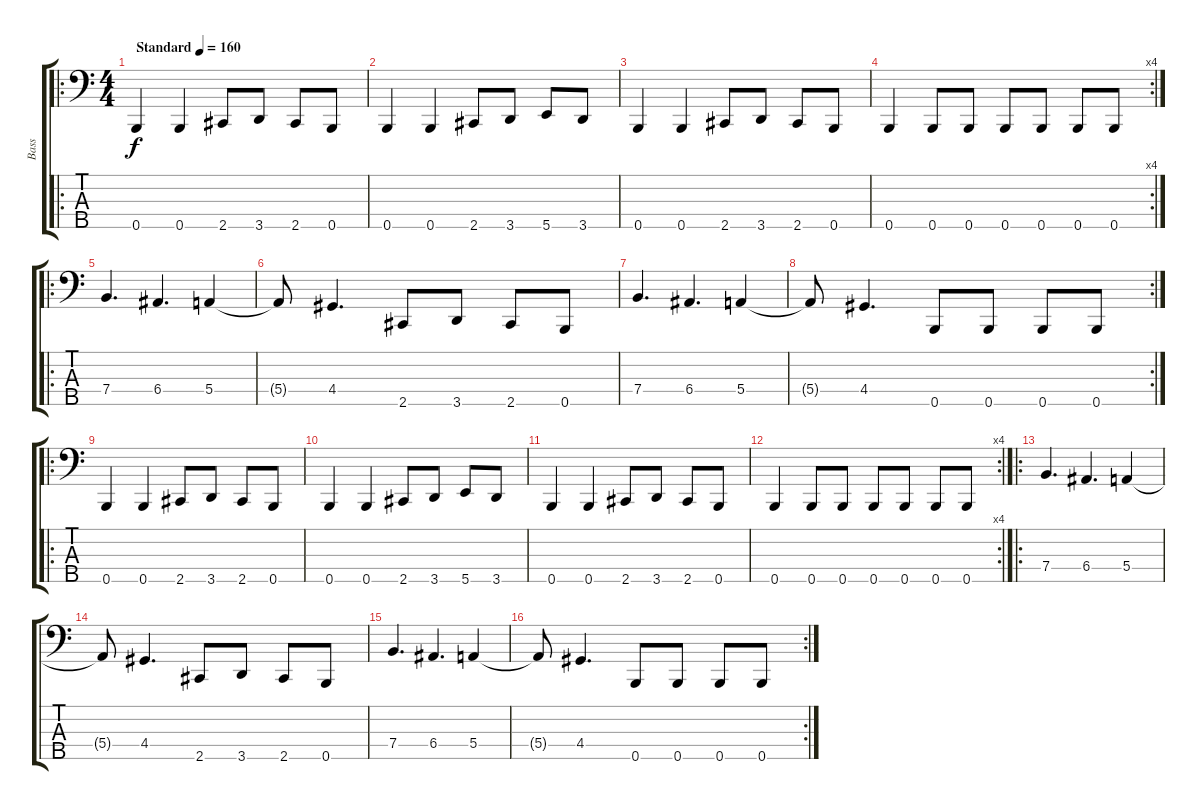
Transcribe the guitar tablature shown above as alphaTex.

\track ("Bass" "Bass") {instrument electricbassfinger}
\staff {score tabs}
\tuning (G2 D2 A1 E1 B0) {hide}
\ro
\ts (4 4)
\tempo (160 "Standard")
\clef f4
\ks c
0.5.4{dy f instrument electricbassfinger} 0.5.4 2.5.8 3.5.8 2.5.8 0.5.8 |
0.5.4 0.5.4 2.5.8 3.5.8 5.5.8 3.5.8 |
0.5.4 0.5.4 2.5.8 3.5.8 2.5.8 0.5.8 |
\rc 4
0.5.4 0.5.8 0.5.8 0.5.8 0.5.8 0.5.8 0.5.8 |
\ro
7.4.4{d} 6.4.4{d} 5.4.4 |
5.4{t}.8 4.4.4{d} 2.5.8 3.5.8 2.5.8 0.5.8 |
7.4.4{d} 6.4.4{d} 5.4.4 |
\rc 2
5.4{t}.8 4.4.4{d} 0.5.8 0.5.8 0.5.8 0.5.8 |
\ro
0.5.4 0.5.4 2.5.8 3.5.8 2.5.8 0.5.8 |
0.5.4 0.5.4 2.5.8 3.5.8 5.5.8 3.5.8 |
0.5.4 0.5.4 2.5.8 3.5.8 2.5.8 0.5.8 |
\rc 4
0.5.4 0.5.8 0.5.8 0.5.8 0.5.8 0.5.8 0.5.8 |
\ro
7.4.4{d} 6.4.4{d} 5.4.4 |
5.4{t}.8 4.4.4{d} 2.5.8 3.5.8 2.5.8 0.5.8 |
7.4.4{d} 6.4.4{d} 5.4.4 |
\rc 2
5.4{t}.8 4.4.4{d} 0.5.8 0.5.8 0.5.8 0.5.8
